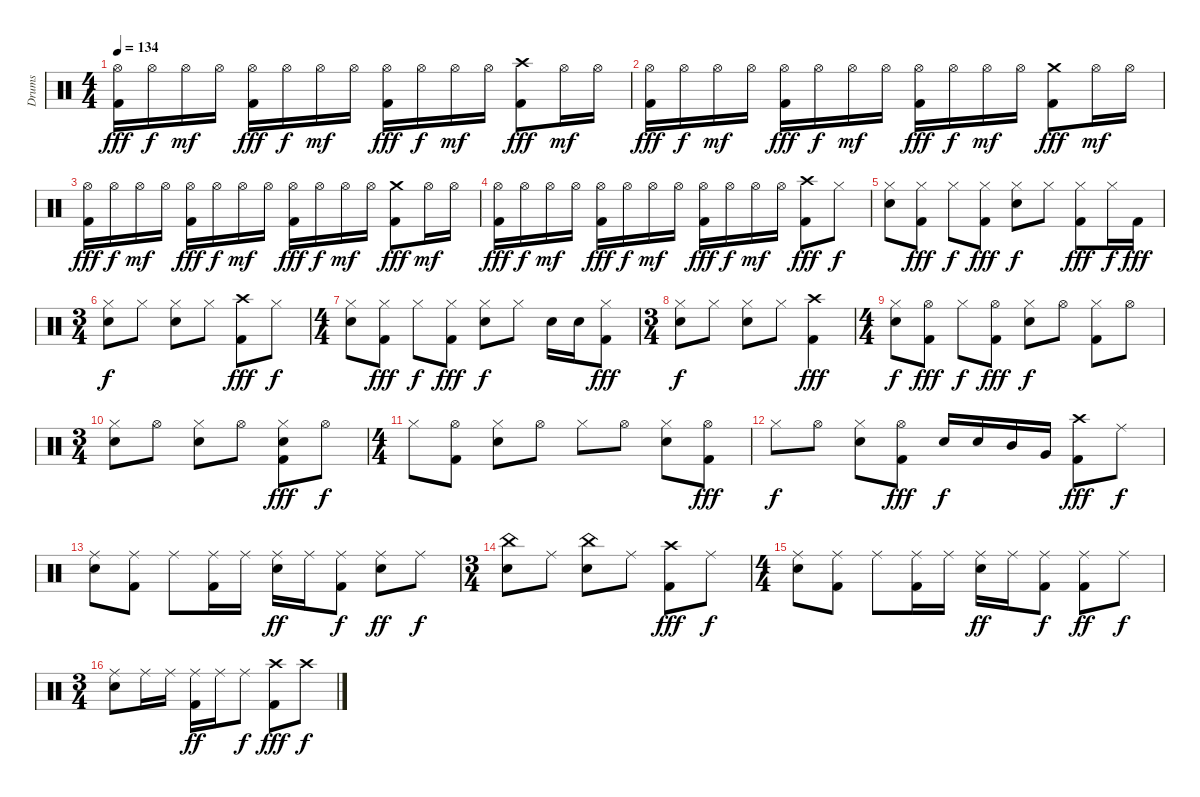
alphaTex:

\track ("Drums" "Drums") {instrument percussion}
\staff {score}
\articulation defaults
\ts (4 4)
\tempo 134
\clef neutral
\ks c
("Hi-Hat (open)" "Kick (hit) 2").16{dy fff} "Hi-Hat (open)".16{dy f} "Hi-Hat (open)".16{dy mf} "Hi-Hat (open)".16 ("Hi-Hat (open)" "Kick (hit) 2").16{dy fff} "Hi-Hat (open)".16{dy f} "Hi-Hat (open)".16{dy mf} "Hi-Hat (open)".16 ("Hi-Hat (open)" "Kick (hit) 2").16{dy fff} "Hi-Hat (open)".16{dy f} "Hi-Hat (open)".16{dy mf} "Hi-Hat (open)".16 ("Crash high (hit)" "Kick (hit) 2").8{dy fff} "Hi-Hat (open)".16{dy mf} "Hi-Hat (open)".16 |
("Hi-Hat (open)" "Kick (hit) 2").16{dy fff} "Hi-Hat (open)".16{dy f} "Hi-Hat (open)".16{dy mf} "Hi-Hat (open)".16 ("Hi-Hat (open)" "Kick (hit) 2").16{dy fff} "Hi-Hat (open)".16{dy f} "Hi-Hat (open)".16{dy mf} "Hi-Hat (open)".16 ("Hi-Hat (open)" "Kick (hit) 2").16{dy fff} "Hi-Hat (open)".16{dy f} "Hi-Hat (open)".16{dy mf} "Hi-Hat (open)".16 ("Crash medium (hit)" "Kick (hit) 2").8{dy fff} "Hi-Hat (open)".16{dy mf} "Hi-Hat (open)".16 |
("Hi-Hat (open)" "Kick (hit) 2").16{dy fff} "Hi-Hat (open)".16{dy f} "Hi-Hat (open)".16{dy mf} "Hi-Hat (open)".16 ("Hi-Hat (open)" "Kick (hit) 2").16{dy fff} "Hi-Hat (open)".16{dy f} "Hi-Hat (open)".16{dy mf} "Hi-Hat (open)".16 ("Hi-Hat (open)" "Kick (hit) 2").16{dy fff} "Hi-Hat (open)".16{dy f} "Hi-Hat (open)".16{dy mf} "Hi-Hat (open)".16 ("Crash medium (hit)" "Kick (hit) 2").8{dy fff} "Hi-Hat (open)".16{dy mf} "Hi-Hat (open)".16 |
("Hi-Hat (open)" "Kick (hit) 2").16{dy fff} "Hi-Hat (open)".16{dy f} "Hi-Hat (open)".16{dy mf} "Hi-Hat (open)".16 ("Hi-Hat (open)" "Kick (hit) 2").16{dy fff} "Hi-Hat (open)".16{dy f} "Hi-Hat (open)".16{dy mf} "Hi-Hat (open)".16 ("Hi-Hat (open)" "Kick (hit) 2").16{dy fff} "Hi-Hat (open)".16{dy f} "Hi-Hat (open)".16{dy mf} "Hi-Hat (open)".16 ("Crash high (hit)" "Kick (hit) 2").8{dy fff} "Hi-Hat (closed)".8{dy f} |
("Hi-Hat (closed)" "Snare (hit) 2").8 ("Hi-Hat (closed)" "Kick (hit) 2").8{dy fff} "Hi-Hat (closed)".8{dy f} ("Hi-Hat (closed)" "Kick (hit) 2").8{dy fff} ("Hi-Hat (closed)" "Snare (hit) 2").8{dy f} "Hi-Hat (closed)".8 ("Hi-Hat (closed)" "Kick (hit) 2").8{dy fff} "Hi-Hat (closed)".16{dy f} "Kick (hit) 2".16{dy fff} |
\ts (3 4)
("Hi-Hat (closed)" "Snare (hit) 2").8{dy f} "Hi-Hat (closed)".8 ("Hi-Hat (closed)" "Snare (hit) 2").8 "Hi-Hat (closed)".8 ("Crash high (hit)" "Kick (hit) 2").8{dy fff} "Hi-Hat (closed)".8{dy f} |
\ts (4 4)
("Hi-Hat (closed)" "Snare (hit) 2").8 ("Hi-Hat (closed)" "Kick (hit) 2").8{dy fff} "Hi-Hat (closed)".8{dy f} ("Hi-Hat (closed)" "Kick (hit) 2").8{dy fff} ("Hi-Hat (closed)" "Snare (hit) 2").8{dy f} "Hi-Hat (closed)".8 "Snare (hit) 2".16 "Snare (hit) 2".16 ("Hi-Hat (closed)" "Kick (hit) 2").8{dy fff} |
\ts (3 4)
("Hi-Hat (closed)" "Snare (hit) 2").8{dy f} "Hi-Hat (closed)".8 ("Hi-Hat (closed)" "Snare (hit) 2").8 "Hi-Hat (closed)".8 ("Crash high (hit)" "Kick (hit) 2").4{dy fff} |
\ts (4 4)
("Hi-Hat (closed)" "Snare (hit) 2").8{dy f} ("Hi-Hat (open)" "Kick (hit) 2").8{dy fff} "Hi-Hat (closed)".8{dy f} ("Hi-Hat (open)" "Kick (hit) 2").8{dy fff} ("Hi-Hat (closed)" "Snare (hit) 2").8{dy f} "Hi-Hat (open)".8 ("Kick (hit) 2" "Hi-Hat (closed)").8 "Hi-Hat (open)".8 |
\ts (3 4)
("Snare (hit) 2" "Hi-Hat (closed)").8 "Hi-Hat (open)".8 ("Snare (hit) 2" "Hi-Hat (closed)").8 "Hi-Hat (open)".8 ("Hi-Hat (closed)" "Kick (hit) 2" "Snare (hit) 2").8{dy fff} "Hi-Hat (open)".8{dy f} |
\ts (4 4)
"Hi-Hat (closed)".8 ("Kick (hit) 2" "Hi-Hat (open)").8 ("Snare (hit) 2" "Hi-Hat (closed)").8 "Hi-Hat (open)".8 "Hi-Hat (closed)".8 "Hi-Hat (open)".8 ("Hi-Hat (closed)" "Snare (hit) 2").8 ("Hi-Hat (open)" "Kick (hit) 2").8{dy fff} |
"Hi-Hat (closed)".8{dy f} "Hi-Hat (open)".8 ("Hi-Hat (closed)" "Snare (hit) 2").8 ("Hi-Hat (open)" "Kick (hit) 2").8{dy fff} "Snare (hit) 2".16{dy f} "Snare (hit) 2".16 "Mid Tom (hit)".16 "Very Low Tom (hit)".16 ("Crash high (hit)" "Kick (hit) 2").8{dy fff} "Ride (middle)".8{dy f} |
("Ride (middle)" "Snare (hit) 2").8 ("Ride (middle)" "Kick (hit) 2").8 "Ride (middle)".8 ("Ride (middle)" "Kick (hit) 2").16 "Ride (middle)".16 ("Ride (middle)" "Snare (hit) 2").16{dy ff} "Ride (middle)".16 ("Ride (middle)" "Kick (hit) 2").8{dy f} ("Ride (middle)" "Snare (hit) 2").8{dy ff} "Ride (middle)".8{dy f} |
\ts (3 4)
("China (hit)" "Snare (hit) 2").8 "Ride (middle)".8 ("China (hit)" "Snare (hit) 2").8 "Ride (middle)".8 ("Crash high (hit)" "Kick (hit) 2").8{dy fff} "Ride (middle)".8{dy f} |
\ts (4 4)
("Ride (middle)" "Snare (hit) 2").8 ("Ride (middle)" "Kick (hit) 2").8 "Ride (middle)".8 ("Ride (middle)" "Kick (hit) 2").16 "Ride (middle)".16 ("Ride (middle)" "Snare (hit) 2").16{dy ff} "Ride (middle)".16 ("Ride (middle)" "Kick (hit) 2").8{dy f} ("Kick (hit) 2" "Ride (middle)").8{dy ff} "Ride (middle)".8{dy f} |
\ts (3 4)
("Ride (middle)" "Snare (hit) 2").8 "Ride (middle)".16 "Ride (middle)".16 ("Kick (hit) 2" "Ride (middle)").16{dy ff} "Ride (middle)".16 "Ride (middle)".8{dy f} ("Crash high (hit)" "Kick (hit) 2").8{dy fff} "Crash high (hit)".8{dy f}
